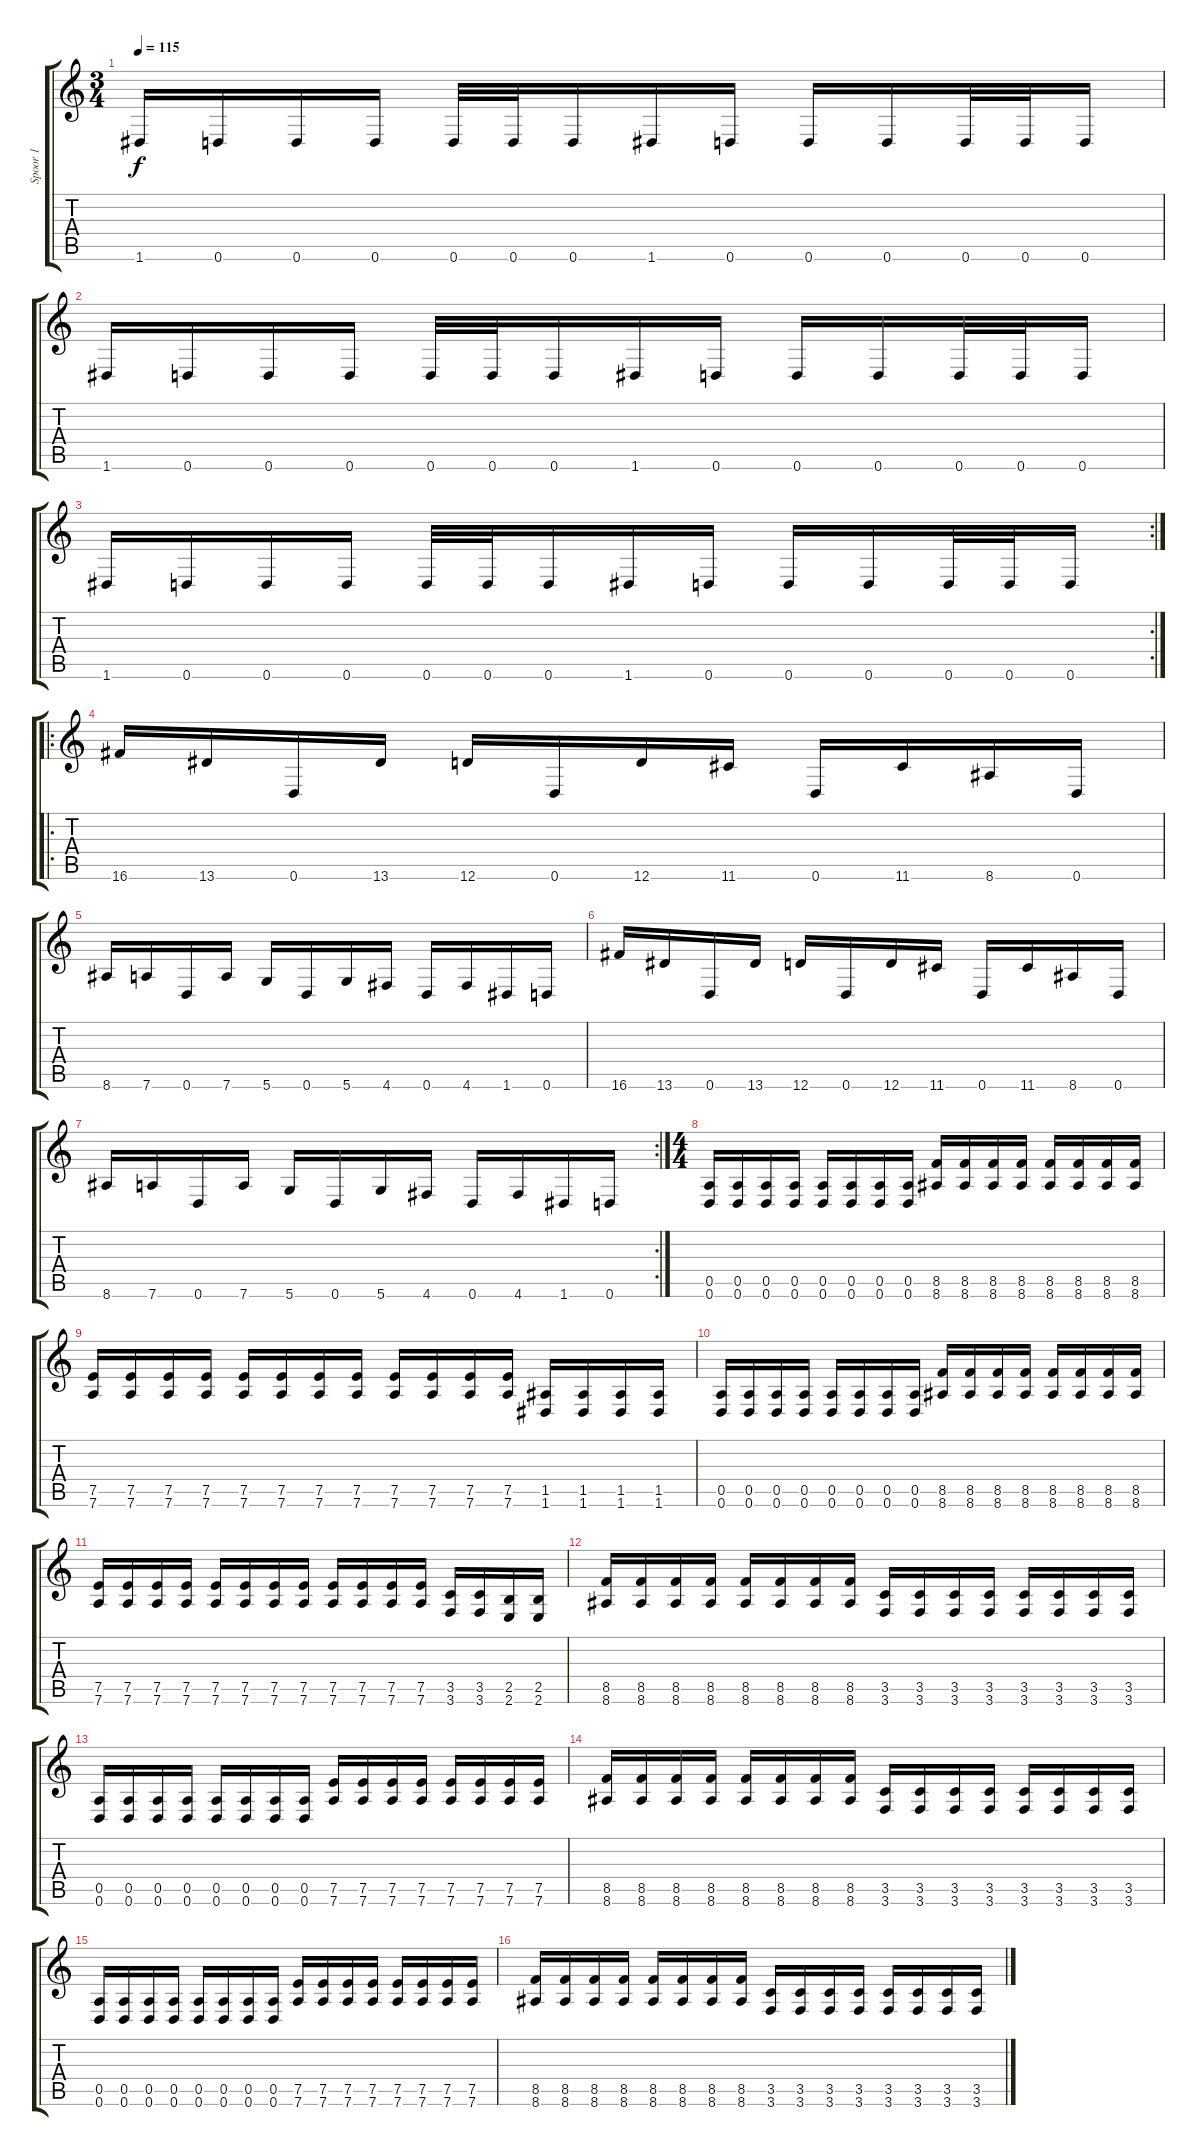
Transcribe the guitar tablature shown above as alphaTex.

\track ("Spoor 1" "Spoor 1") {instrument distortionguitar}
\staff {score tabs}
\tuning (E4 B3 G3 D3 A2 D2) {hide}
\ts (3 4)
\tempo 115
\clef g2
\ks c
1.6.16{dy f} 0.6.16 0.6.16 0.6.16 0.6.32 0.6.32 0.6.16 1.6.16 0.6.16 0.6.16 0.6.16 0.6.32 0.6.32 0.6.16 |
1.6.16 0.6.16 0.6.16 0.6.16 0.6.32 0.6.32 0.6.16 1.6.16 0.6.16 0.6.16 0.6.16 0.6.32 0.6.32 0.6.16 |
\rc 2
1.6.16 0.6.16 0.6.16 0.6.16 0.6.32 0.6.32 0.6.16 1.6.16 0.6.16 0.6.16 0.6.16 0.6.32 0.6.32 0.6.16 |
\ro
16.6.16 13.6.16 0.6.16 13.6.16 12.6.16 0.6.16 12.6.16 11.6.16 0.6.16 11.6.16 8.6.16 0.6.16 |
8.6.16 7.6.16 0.6.16 7.6.16 5.6.16 0.6.16 5.6.16 4.6.16 0.6.16 4.6.16 1.6.16 0.6.16 |
16.6.16 13.6.16 0.6.16 13.6.16 12.6.16 0.6.16 12.6.16 11.6.16 0.6.16 11.6.16 8.6.16 0.6.16 |
\rc 2
8.6.16 7.6.16 0.6.16 7.6.16 5.6.16 0.6.16 5.6.16 4.6.16 0.6.16 4.6.16 1.6.16 0.6.16 |
\ts (4 4)
(0.5 0.6).16 (0.5 0.6).16 (0.5 0.6).16 (0.5 0.6).16 (0.5 0.6).16 (0.5 0.6).16 (0.5 0.6).16 (0.5 0.6).16 (8.5 8.6).16 (8.5 8.6).16 (8.5 8.6).16 (8.5 8.6).16 (8.5 8.6).16 (8.5 8.6).16 (8.5 8.6).16 (8.5 8.6).16 |
(7.5 7.6).16 (7.5 7.6).16 (7.5 7.6).16 (7.5 7.6).16 (7.5 7.6).16 (7.5 7.6).16 (7.5 7.6).16 (7.5 7.6).16 (7.5 7.6).16 (7.5 7.6).16 (7.5 7.6).16 (7.5 7.6).16 (1.5 1.6).16 (1.5 1.6).16 (1.5 1.6).16 (1.5 1.6).16 |
(0.5 0.6).16 (0.5 0.6).16 (0.5 0.6).16 (0.5 0.6).16 (0.5 0.6).16 (0.5 0.6).16 (0.5 0.6).16 (0.5 0.6).16 (8.5 8.6).16 (8.5 8.6).16 (8.5 8.6).16 (8.5 8.6).16 (8.5 8.6).16 (8.5 8.6).16 (8.5 8.6).16 (8.5 8.6).16 |
(7.5 7.6).16 (7.5 7.6).16 (7.5 7.6).16 (7.5 7.6).16 (7.5 7.6).16 (7.5 7.6).16 (7.5 7.6).16 (7.5 7.6).16 (7.5 7.6).16 (7.5 7.6).16 (7.5 7.6).16 (7.5 7.6).16 (3.5 3.6).16 (3.5 3.6).16 (2.5 2.6).16 (2.5 2.6).16 |
(8.5 8.6).16 (8.5 8.6).16 (8.5 8.6).16 (8.5 8.6).16 (8.5 8.6).16 (8.5 8.6).16 (8.5 8.6).16 (8.5 8.6).16 (3.5 3.6).16 (3.5 3.6).16 (3.5 3.6).16 (3.5 3.6).16 (3.5 3.6).16 (3.5 3.6).16 (3.5 3.6).16 (3.5 3.6).16 |
(0.5 0.6).16 (0.5 0.6).16 (0.5 0.6).16 (0.5 0.6).16 (0.5 0.6).16 (0.5 0.6).16 (0.5 0.6).16 (0.5 0.6).16 (7.5 7.6).16 (7.5 7.6).16 (7.5 7.6).16 (7.5 7.6).16 (7.5 7.6).16 (7.5 7.6).16 (7.5 7.6).16 (7.5 7.6).16 |
(8.5 8.6).16 (8.5 8.6).16 (8.5 8.6).16 (8.5 8.6).16 (8.5 8.6).16 (8.5 8.6).16 (8.5 8.6).16 (8.5 8.6).16 (3.5 3.6).16 (3.5 3.6).16 (3.5 3.6).16 (3.5 3.6).16 (3.5 3.6).16 (3.5 3.6).16 (3.5 3.6).16 (3.5 3.6).16 |
(0.5 0.6).16 (0.5 0.6).16 (0.5 0.6).16 (0.5 0.6).16 (0.5 0.6).16 (0.5 0.6).16 (0.5 0.6).16 (0.5 0.6).16 (7.5 7.6).16 (7.5 7.6).16 (7.5 7.6).16 (7.5 7.6).16 (7.5 7.6).16 (7.5 7.6).16 (7.5 7.6).16 (7.5 7.6).16 |
(8.5 8.6).16 (8.5 8.6).16 (8.5 8.6).16 (8.5 8.6).16 (8.5 8.6).16 (8.5 8.6).16 (8.5 8.6).16 (8.5 8.6).16 (3.5 3.6).16 (3.5 3.6).16 (3.5 3.6).16 (3.5 3.6).16 (3.5 3.6).16 (3.5 3.6).16 (3.5 3.6).16 (3.5 3.6).16
